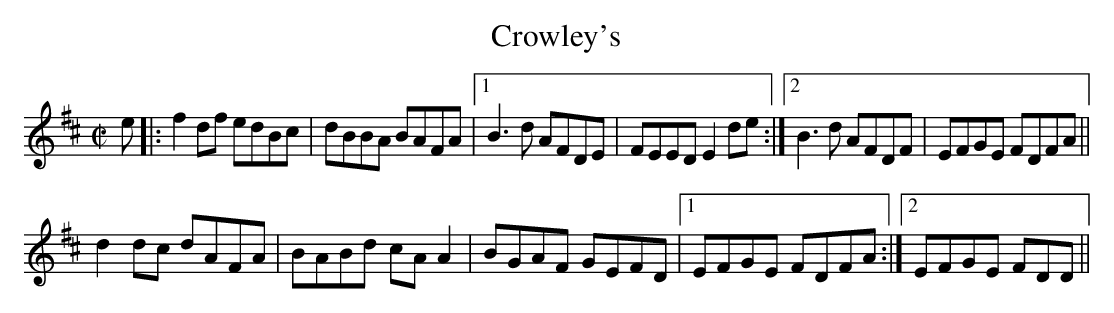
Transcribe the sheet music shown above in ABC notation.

X:1
T:Crowley's
M:C|
K:D
e|:f2df edBc|dBBA BAFA|1 B3d AFDE|FEED E2de:|2 B3d AFDF|EFGE FDFA||
d2dc dAFA|BABd cAA2|BGAF GEFD|1 EFGE FDFA:|2 EFGE FDD||
